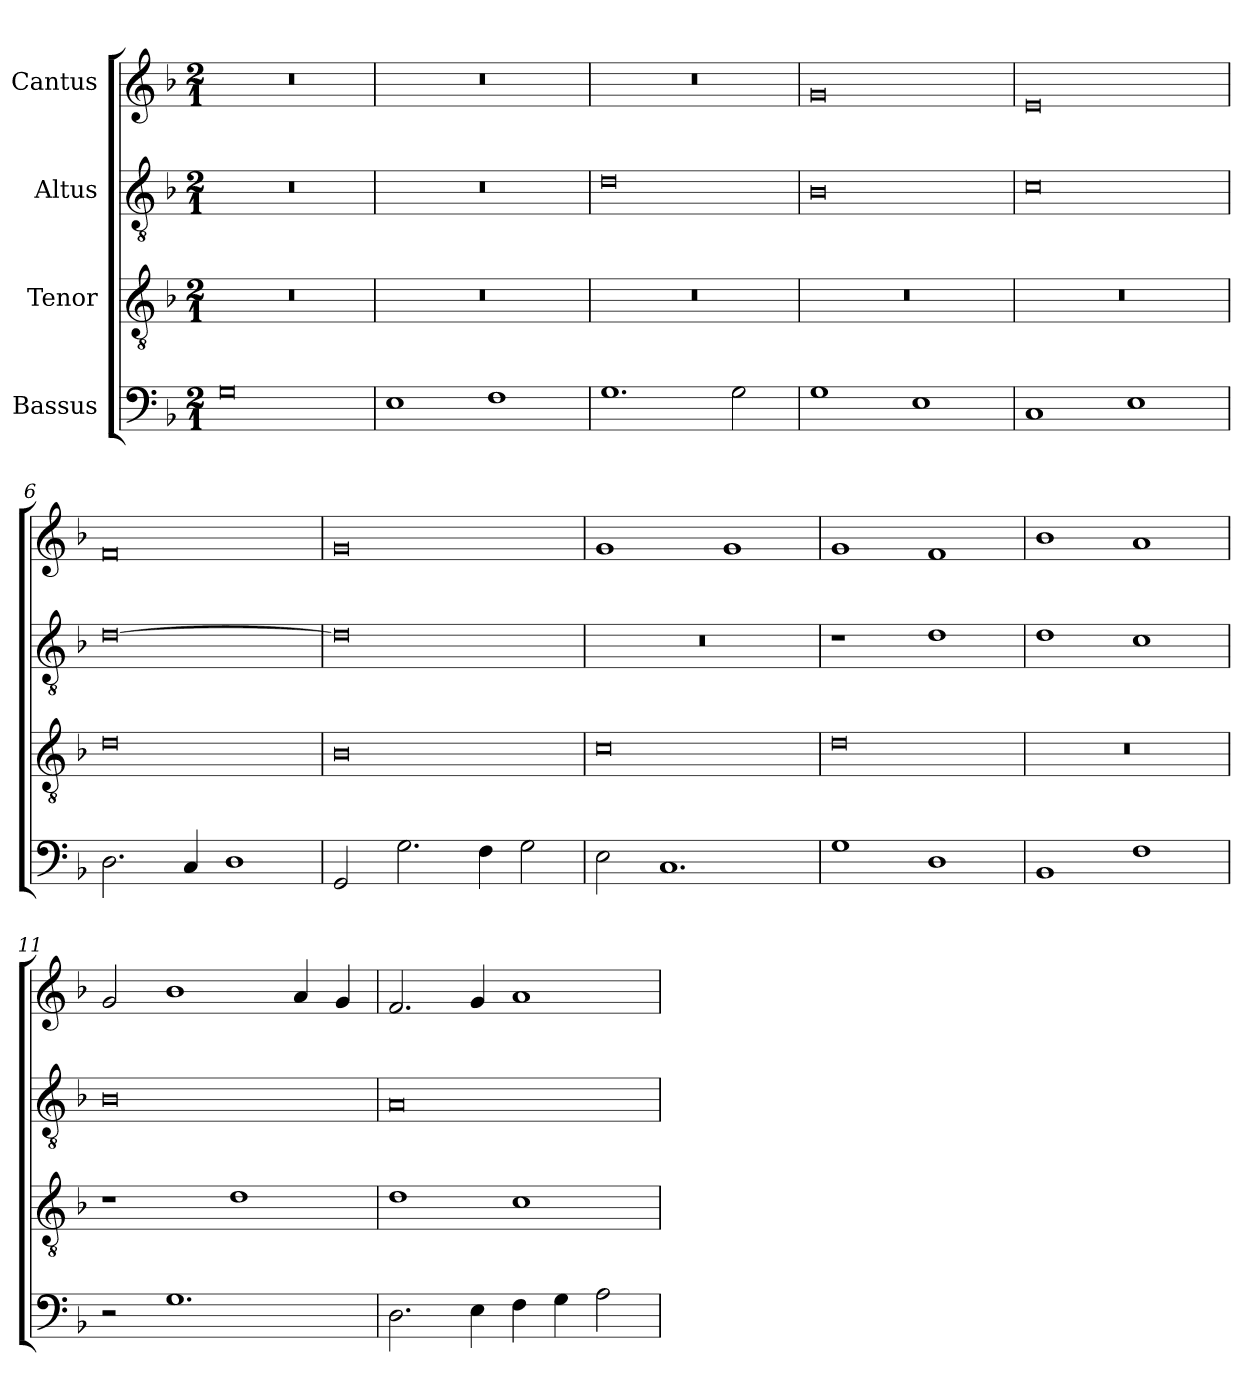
**kern	**kern	**kern	**kern
*part4	*part3	*part2	*part1
*staff4	*staff3	*staff2	*staff1
*I"Bassus	*I"Tenor	*I"Altus	*I"Cantus
!!LO:PB:g=z
*clefF4	*clefGv2	*clefGv2	*clefG2
*	*ITrd7c12	*ITrd7c12	*
*k[b-]	*k[b-]	*k[b-]	*k[b-]
*F:	*F:	*F:	*F:
*M2/1	*M2/1	*M2/1	*M2/1
*MM320	*MM320	*MM320	*MM320
=1	=1	=1	=1
!	!LO:N:vis=1	!LO:N:vis=1	!LO:N:vis=1
0Gi	0r	0r	0r
=2	=2	=2	=2
!	!LO:N:vis=1	!LO:N:vis=1	!LO:N:vis=1
1Ei	0r	0r	0r
1Fi	.	.	.
=3	=3	=3	=3
!	!LO:N:vis=1	!	!
1.Gi	0r	0Di	0r
2Gi\	.	.	.
=4	=4	=4	=4
!	!LO:N:vis=1	!	!
1Gi	0r	0BB-i	0gi
1Ei	.	.	.
=5	=5	=5	=5
!	!LO:N:vis=1	!	!
1Ci	0r	0Ci	0ei
1Ei	.	.	.
=6	=6	=6	=6
2.Di\	0Di	[>0Di	0fi
4Ci/	.	.	.
1Di	.	.	.
=7	=7	=7	=7
2GGi/	0BB-i	0Di]	0gi
2.Gi\	.	.	.
4Fi\	.	.	.
2Gi\	.	.	.
!!LO:LB:g=z
=8	=8	=8	=8
!	!	!LO:N:vis=1	!
2Ei\	0Ci	0r	1gi
1.Ci	.	.	.
.	.	.	1gi
=9	=9	=9	=9
1Gi	0Di	1r	1gi
1Di	.	1Di	1fi
=10	=10	=10	=10
!	!LO:N:vis=1	!	!
1BB-i	0r	1Di	1b-i
1Fi	.	1Ci	1ai
=11	=11	=11	=11
2r	1r	0BB-i	2gi/
1.Gi	.	.	1b-i
.	1Di	.	.
.	.	.	4ai/
.	.	.	4gi/
=12	=12	=12	=12
2.Di\	1Di	0AAi	2.fi/
4Ei\	.	.	4gi/
4Fi\	1Ci	.	1ai
4Gi\	.	.	.
2Ai\	.	.	.
=	=	=	=
*-	*-	*-	*-
